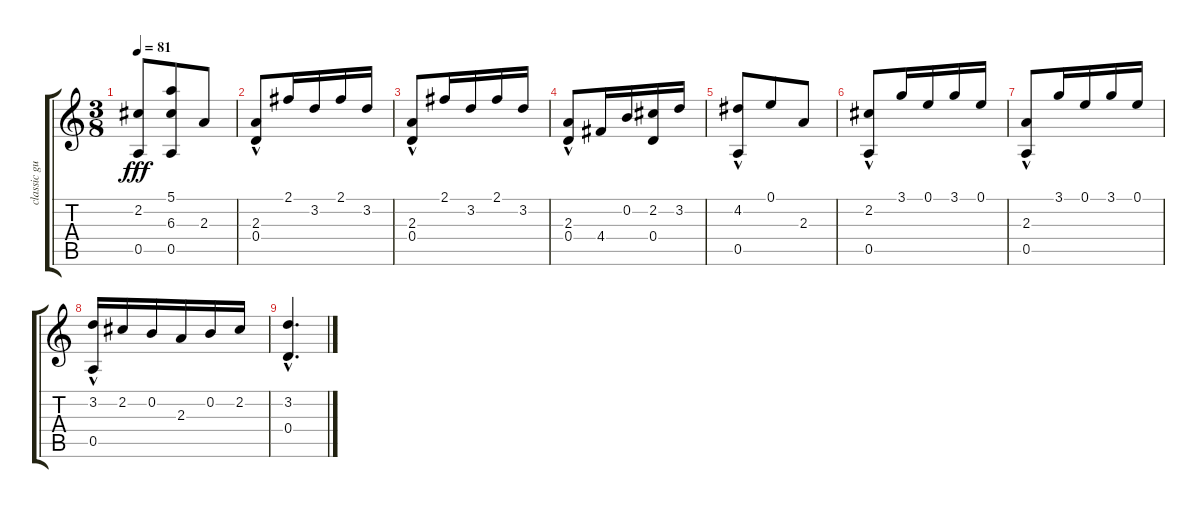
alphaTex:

\track ("classic guitar" "classic gu") {instrument acousticguitarnylon}
\staff {score tabs}
\tuning (E4 B3 G3 D3 A2 E2) {hide}
\ts (3 8)
\tempo 81
\clef g2
\ks c
(2.2 0.5).8{dy fff} (5.1 6.3 0.5).8 2.3.8 |
(2.3 0.4{hac}).8 2.1.16 3.2.16 2.1.16 3.2.16 |
(2.3 0.4{hac}).8 2.1.16 3.2.16 2.1.16 3.2.16 |
(2.3{hac} 0.4).8 4.4.16 0.2.16 (2.2 0.4).16 3.2.16 |
(4.2 0.5{hac}).8 0.1.8 2.3.8 |
(2.2 0.5{hac}).8 3.1.16 0.1.16 3.1.16 0.1.16 |
(2.3 0.5{hac}).8 3.1.16 0.1.16 3.1.16 0.1.16 |
(3.2 0.5{hac}).16 2.2.16 0.2.16 2.3.16 0.2.16 2.2.16 |
(3.2{hac} 0.4{hac}).4{d}
